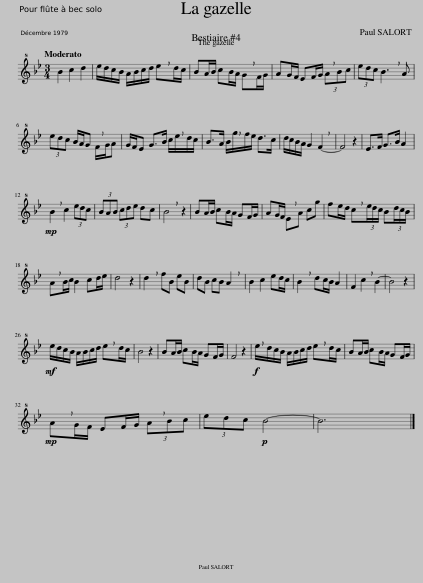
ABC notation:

X:1
L:1/8
Q:1/4=114
M:3/4
I:linebreak $
K:Bb
V:1 treble+8
V:1
 B2 c2 d2 | e/d/c/B/ A/B/c/d/ !breath!ed/c/ | BA/B/ cB/A/ !breath!GF/G/ | AG/F/ EF/G/ (3!breath!ABc | (3edc !breath!B3 A |$ %5
 (3edc B/A/G !breath!F/G/A | G/F/E G>B c/!breath!e/d/c/ | B>A B/!breath!g/f/e/ d>c | d/c/B/A/ G2 !breath!F2- | F4 z2 | %10
 E>F G>B A2 |$!mp! !breath!B2 c2 (3edc | (3BAB (3cde dc | !breath!B4 z2 | BA/B/ cB/A/ GF/G/ | %15
 AG/F/ !breath!EA cg | fe/d/ !breath!c(3e/d/c/ B(3d/c/B/ |$ !breath!AB/c/ B2 cd/e/ | d4 z2 | !breath!d2 fB eB | %20
 dB cB !breath!A2 | B2 c2 ed/c/ | !breath!B2 dc/B/ A2 | F2 !breath!c2 B2- | B4 z2 |$ %25
!mf! e/d/c/B/ A/B/c/d/ !breath!ed/c/ | B4 z2 | BA/B/ cB/A/ GF/G/ | F4 z2 |!f! !breath!e/d/c/B/ A/B/c/d/ !breath!ed/c/ | %30
 BA/B/ cB/A/ GF/G/ |$!mp! !breath!AG/F/ EF/G/ (3!breath!ABc | (3edc!p! B4- | B6 |] %34
